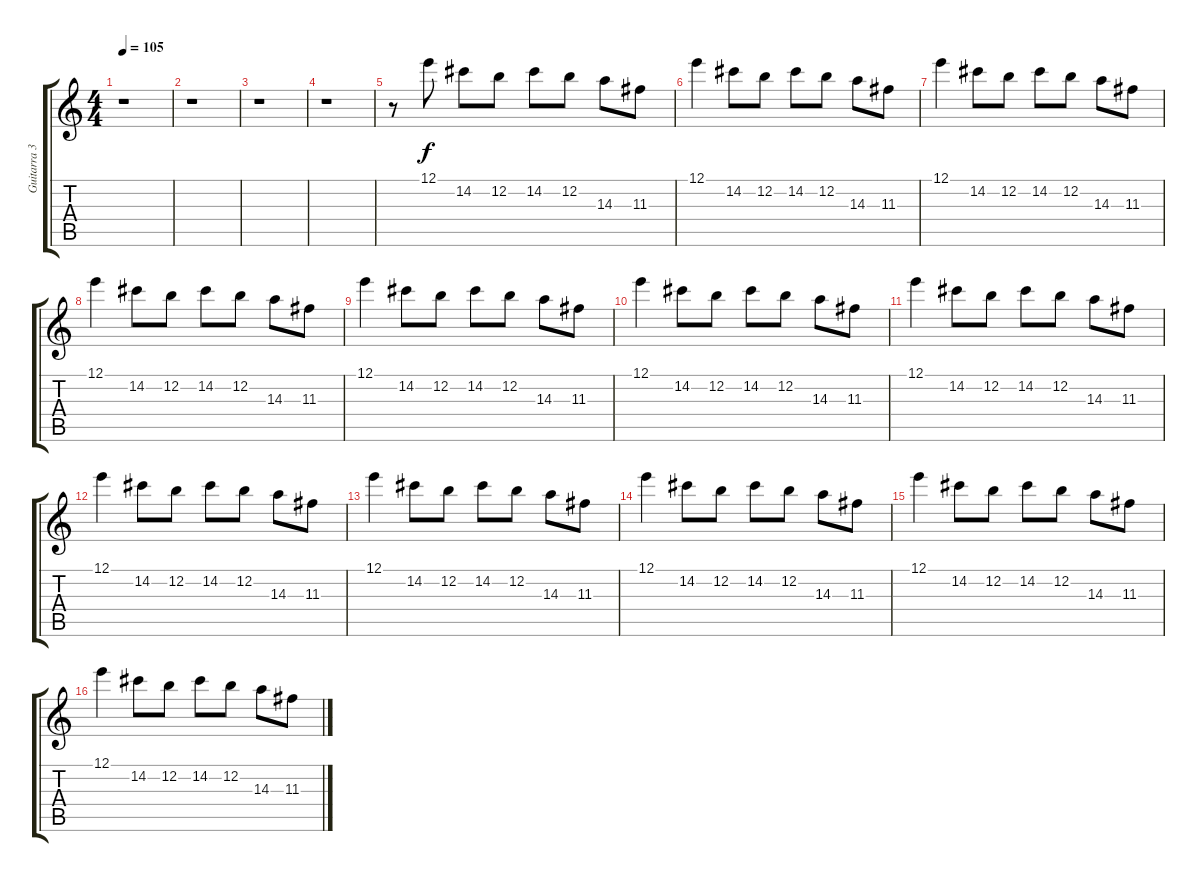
\track ("Guitarra 3" "Guitarra 3") {instrument distortionguitar}
\staff {score tabs}
\tuning (E4 B3 G3 D3 A2 E2) {hide}
\ts (4 4)
\tempo 105
\clef g2
\ks c
r.1{dy f} |
r.1 |
r.1 |
r.1 |
r.8 12.1.8 14.2.8 12.2.8 14.2.8 12.2.8 14.3.8 11.3.8 |
12.1.4 14.2.8 12.2.8 14.2.8 12.2.8 14.3.8 11.3.8 |
12.1.4 14.2.8 12.2.8 14.2.8 12.2.8 14.3.8 11.3.8 |
12.1.4 14.2.8 12.2.8 14.2.8 12.2.8 14.3.8 11.3.8 |
12.1.4 14.2.8 12.2.8 14.2.8 12.2.8 14.3.8 11.3.8 |
12.1.4 14.2.8 12.2.8 14.2.8 12.2.8 14.3.8 11.3.8 |
12.1.4 14.2.8 12.2.8 14.2.8 12.2.8 14.3.8 11.3.8 |
12.1.4 14.2.8 12.2.8 14.2.8 12.2.8 14.3.8 11.3.8 |
12.1.4 14.2.8 12.2.8 14.2.8 12.2.8 14.3.8 11.3.8 |
12.1.4 14.2.8 12.2.8 14.2.8 12.2.8 14.3.8 11.3.8 |
12.1.4 14.2.8 12.2.8 14.2.8 12.2.8 14.3.8 11.3.8 |
12.1.4 14.2.8 12.2.8 14.2.8 12.2.8 14.3.8 11.3.8
